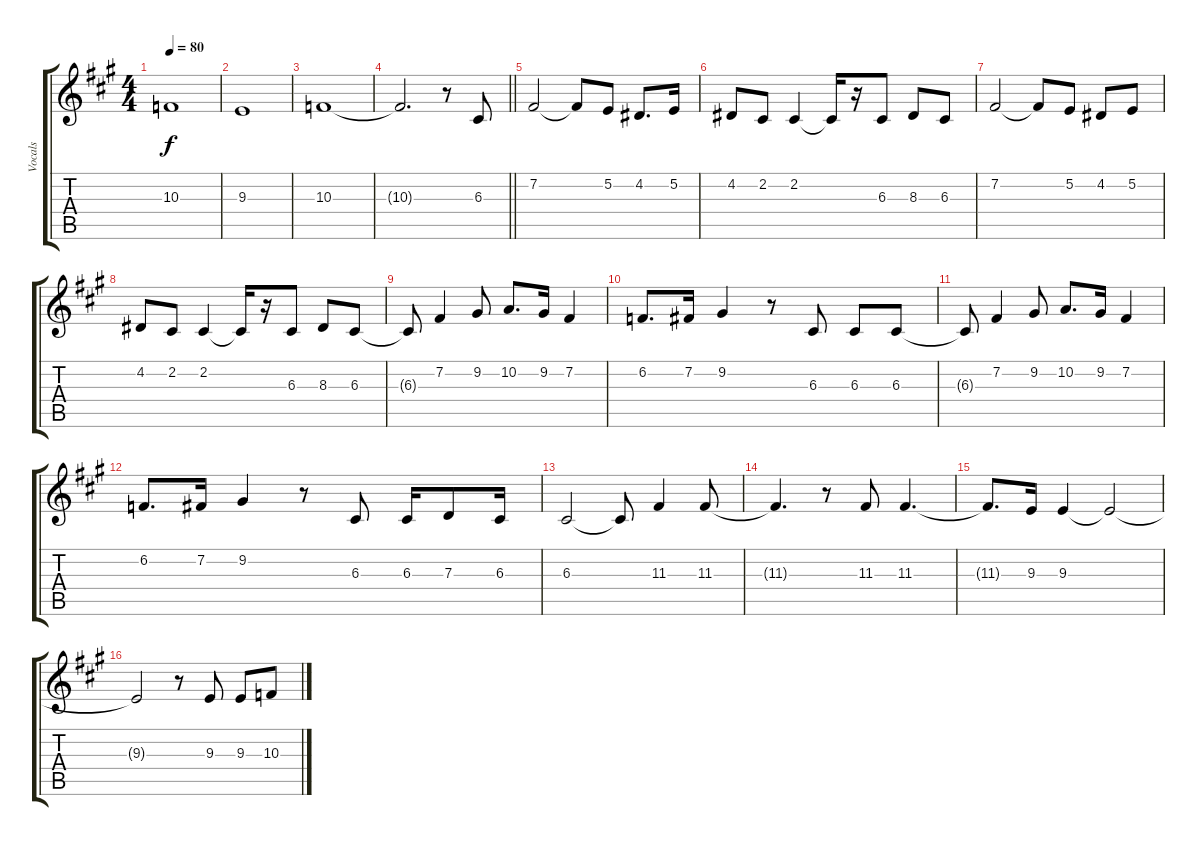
\track ("Vocals" "Vocals") {instrument tenorsax}
\staff {score tabs}
\tuning (E4 B3 G3 D3 A2 E2) {hide}
\ts (4 4)
\tempo 80
\clef g2
\ks a
10.3{t}.1{dy f} |
9.3.1 |
10.3.1 |
\barLineRight lightlight
10.3{t}.2{d} r.8 6.3.8 |
7.2.2 7.2{t}.8 5.2.8 4.2.8{d} 5.2.16 |
4.2.8 2.2.8 2.2.4 2.2{t}.16 r.16 6.3.8 8.3.8 6.3.8 |
7.2.2 7.2{t}.8 5.2.8 4.2.8 5.2.8 |
4.2.8 2.2.8 2.2.4 2.2{t}.16 r.16 6.3.8 8.3.8 6.3.8 |
6.3{t}.8 7.2.4 9.2.8 10.2.8{d} 9.2.16 7.2.4 |
6.2.8{d} 7.2.16 9.2.4 r.8 6.3.8 6.3.8 6.3.8 |
6.3{t}.8 7.2.4 9.2.8 10.2.8{d} 9.2.16 7.2.4 |
6.2.8{d} 7.2.16 9.2.4 r.8 6.3.8 6.3.16 7.3.8 6.3.16 |
6.3.2 6.3{t}.8 11.3.4 11.3.8 |
11.3{t}.4{d} r.8 11.3.8 11.3.4{d} |
11.3{t}.8{d} 9.3.16 9.3.4 9.3{t}.2 |
9.3{t}.2 r.8 9.3.8 9.3.8 10.3.8
